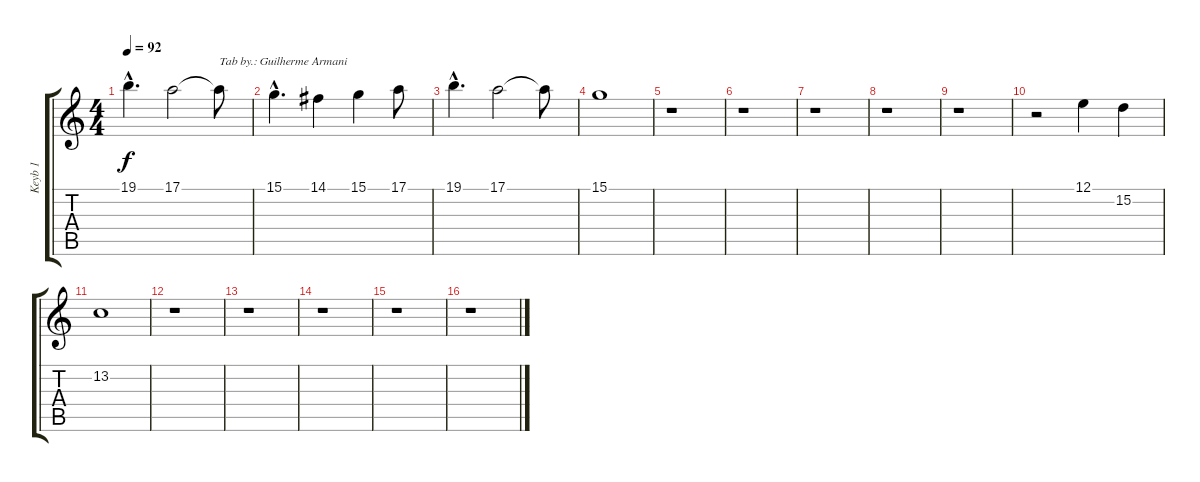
\track ("Keyb 1" "Keyb 1") {instrument pad1newage}
\staff {score tabs}
\tuning (E4 B3 G3 D3 A2 E2) {hide}
\ts (4 4)
\tempo 92
\clef g2
\ks c
19.1{hac}.4{d dy f instrument pad1newage} 17.1.2 17.1{t}.8{txt "Tab by.: Guilherme Armani"} |
15.1{hac}.4{d} 14.1.4 15.1.4 17.1.8 |
19.1{hac}.4{d} 17.1.2 17.1{t}.8 |
15.1.1 |
r.1 |
r.1 |
r.1 |
r.1 |
r.1 |
r.2 12.1.4 15.2.4 |
13.2.1 |
r.1 |
r.1 |
r.1 |
r.1 |
r.1
